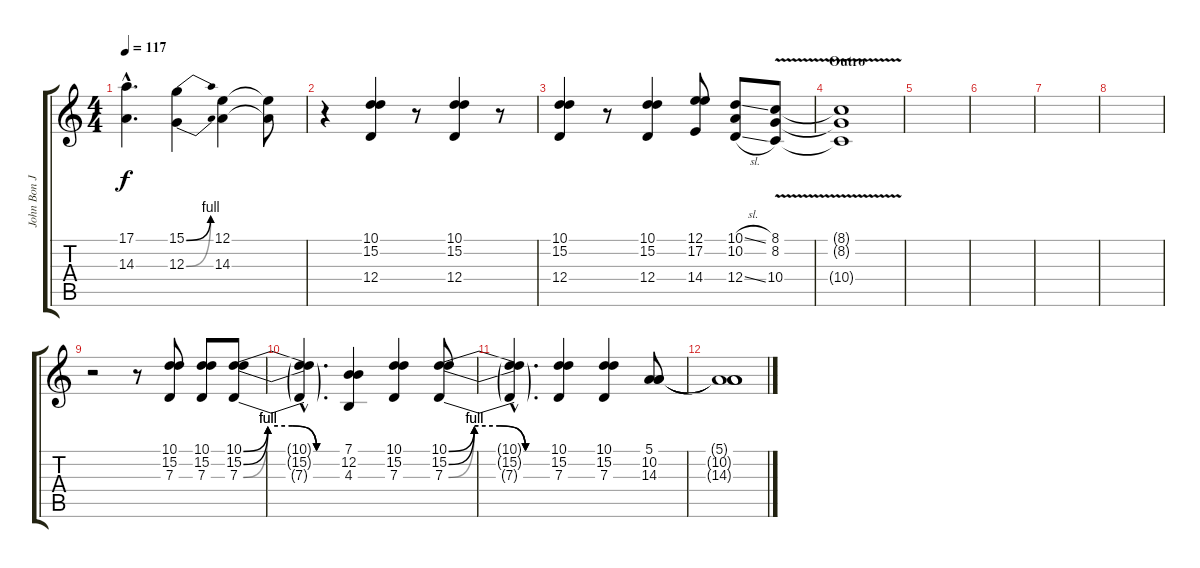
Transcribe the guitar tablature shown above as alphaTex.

\track ("John Bon Jovi" "John Bon J") {instrument lead2sawtooth}
\staff {score tabs}
\tuning (E4 B3 G3 D3 A2 E2) {hide}
\ts (4 4)
\tempo 117
\clef g2
\ks c
(17.1{hac t} 14.3{hac t}).4{d dy f} (15.1{be (bend 0 0 60 4)} 12.3{be (bend 0 0 60 4)}).4 (12.1 14.3).4 (12.1{t} 14.3{t}).8 |
r.4 (10.1 15.2 12.4).4 r.8 (10.1 15.2 12.4).4 r.8 |
(10.1 15.2 12.4).4 r.8 (10.1 15.2 12.4).4 (12.1 17.2 14.4).8 (10.1{sl} 10.2 12.4{sl}).8 (8.1{v} 8.2 10.4{v}).8 |
\section ("" "Outro")
(8.1{t} 8.2{t} 10.4{t}).1 |
|
|
|
|
r.2 r.8 (10.1 15.2 7.3).8 (10.1 15.2 7.3).8 (10.1{be (custom 0 0 15 4 30 4 45 0 60 0)} 15.2{be (custom 0 0 15 4 30 4 45 0 60 0)} 7.3{be (custom 0 0 15 4 30 4 45 0 60 0)}).8 |
(10.1{hac t} 15.2{hac t} 7.3{hac t}).4{d} (7.1 12.2 4.3).4 (10.1 15.2 7.3).4 (10.1{be (custom 0 0 15 4 30 4 45 0 60 0)} 15.2{be (custom 0 0 15 4 30 4 45 0 60 0)} 7.3{be (custom 0 0 15 4 30 4 45 0 60 0)}).8 |
(10.1{hac t} 15.2{hac t} 7.3{hac t}).4{d} (10.1 15.2 7.3).4 (10.1 15.2 7.3).4 (5.1 10.2 14.3).8 |
(5.1{t} 10.2{t} 14.3{t}).1
